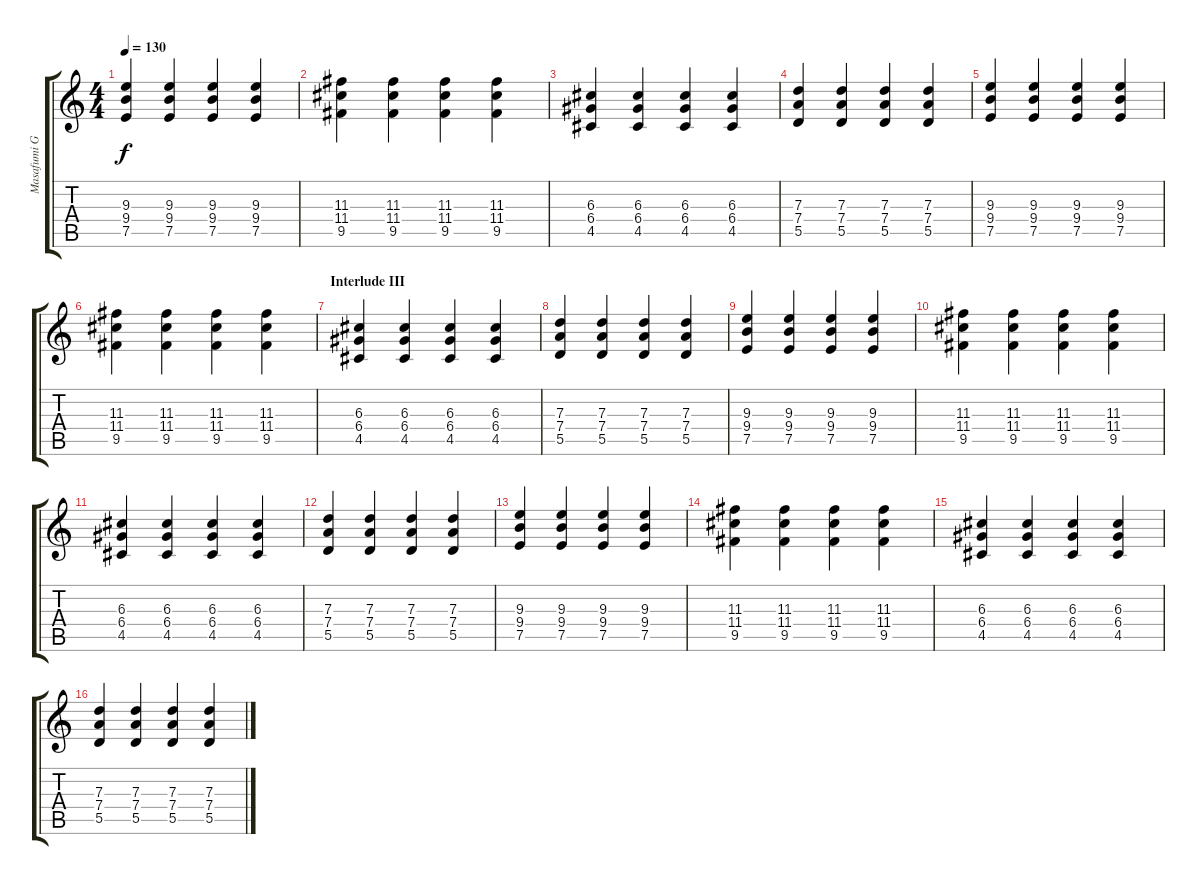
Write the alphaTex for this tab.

\track ("Masafumi Gotou (Guitar)" "Masafumi G") {instrument overdrivenguitar}
\staff {score tabs}
\tuning (E4 B3 G3 D3 A2 E2) {hide}
\ts (4 4)
\tempo 130
\clef g2
\ks c
(9.3 9.4 7.5).4{dy f} (9.3 9.4 7.5).4 (9.3 9.4 7.5).4 (9.3 9.4 7.5).4 |
(11.3 11.4 9.5).4 (11.3 11.4 9.5).4 (11.3 11.4 9.5).4 (11.3 11.4 9.5).4 |
(6.3 6.4 4.5).4 (6.3 6.4 4.5).4 (6.3 6.4 4.5).4 (6.3 6.4 4.5).4 |
(7.3 7.4 5.5).4 (7.3 7.4 5.5).4 (7.3 7.4 5.5).4 (7.3 7.4 5.5).4 |
(9.3 9.4 7.5).4 (9.3 9.4 7.5).4 (9.3 9.4 7.5).4 (9.3 9.4 7.5).4 |
(11.3 11.4 9.5).4 (11.3 11.4 9.5).4 (11.3 11.4 9.5).4 (11.3 11.4 9.5).4 |
\section ("" "Interlude III")
(6.3 6.4 4.5).4{volume 12} (6.3 6.4 4.5).4 (6.3 6.4 4.5).4 (6.3 6.4 4.5).4 |
(7.3 7.4 5.5).4 (7.3 7.4 5.5).4 (7.3 7.4 5.5).4 (7.3 7.4 5.5).4 |
(9.3 9.4 7.5).4 (9.3 9.4 7.5).4 (9.3 9.4 7.5).4 (9.3 9.4 7.5).4 |
(11.3 11.4 9.5).4 (11.3 11.4 9.5).4 (11.3 11.4 9.5).4 (11.3 11.4 9.5).4 |
(6.3 6.4 4.5).4 (6.3 6.4 4.5).4 (6.3 6.4 4.5).4 (6.3 6.4 4.5).4 |
(7.3 7.4 5.5).4 (7.3 7.4 5.5).4 (7.3 7.4 5.5).4 (7.3 7.4 5.5).4 |
(9.3 9.4 7.5).4 (9.3 9.4 7.5).4 (9.3 9.4 7.5).4 (9.3 9.4 7.5).4 |
(11.3 11.4 9.5).4 (11.3 11.4 9.5).4 (11.3 11.4 9.5).4 (11.3 11.4 9.5).4 |
(6.3 6.4 4.5).4 (6.3 6.4 4.5).4 (6.3 6.4 4.5).4 (6.3 6.4 4.5).4 |
(7.3 7.4 5.5).4 (7.3 7.4 5.5).4 (7.3 7.4 5.5).4 (7.3 7.4 5.5).4
